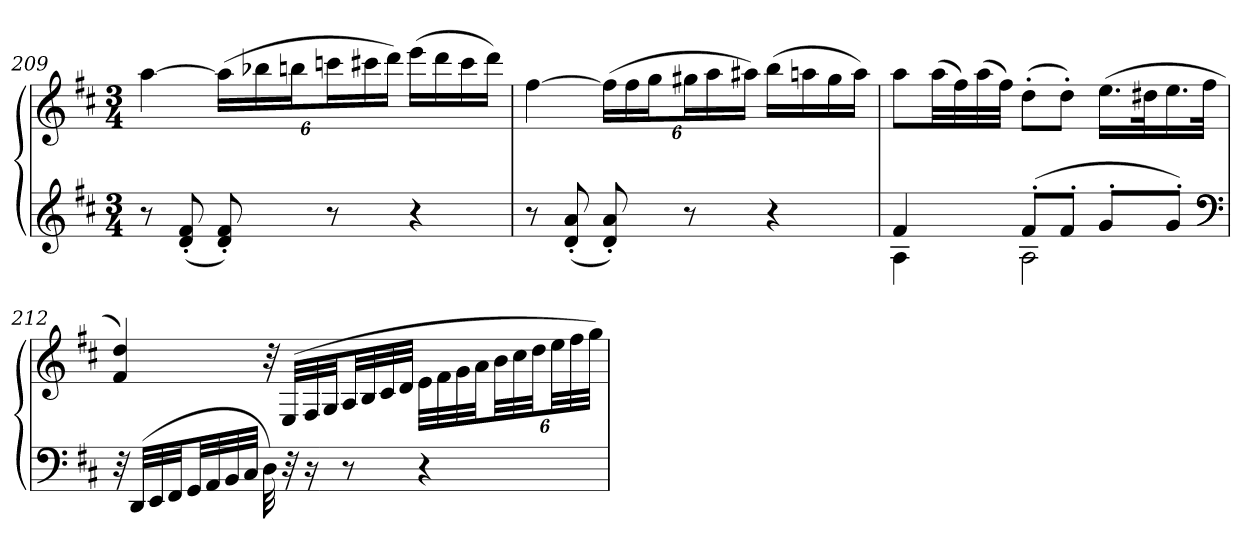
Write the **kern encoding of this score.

**kern	**kern
*part1	*part1
*staff2	*staff1
*clefG2	*clefG2
*k[f#c#]	*k[f#c#]
*M3/4	*M3/4
=209	=209
8r	[4aa
(8d' 8f#'	.
8d' 8f#')	(24aaLL]
.	24bb-X
.	24bbnJ
8r	24cccnL
.	24ccc#X
.	24dddJJ)
4r	(16eeeLL
.	16ddd
.	16ccc#
.	16dddJJ)
=210	=210
8r	[4ff#
(8d' 8a'	.
8d' 8a')	(24ff#LL]
.	24ff#
.	24ggJ
8r	24gg#XL
.	24aa
.	24aa#XJJ)
4r	(16bbLL
.	16aan
.	16gg#
.	16aaJJ)
=211	=211
*^	*
4f#	4A	8aaL
.	.	(32aaLL
.	.	32ff#)
.	.	(32aa
.	.	32ff#JJJ)
(8f#'L	2A	(8dd'L
8f#'J	.	8dd'J)
8g'L	.	(16.eeLL
.	.	32dd#XK
8g'J)	.	16.ee
.	.	32ff#JJk
*v	*v	*
*clefF4	*
=212	=212
32r	4f# 4dd)
(32DDLLL	.
32EE	.
32FF#JJ	.
32GGLL	.
32AA	.
32BB	.
32C#JJJ	.
32D)	32r
32r	(32ELLL
16r	32F#
.	32GJJ
8r	32ALL
.	32B
.	32c#
.	32dJJJ
4r	32eLLL
.	32f#
.	32g
.	32aJJ
.	48bLL
.	48cc#
.	48ddJJ
.	48eeLL
.	48ff#
.	48ggJJJ)
=	=
*-	*-
